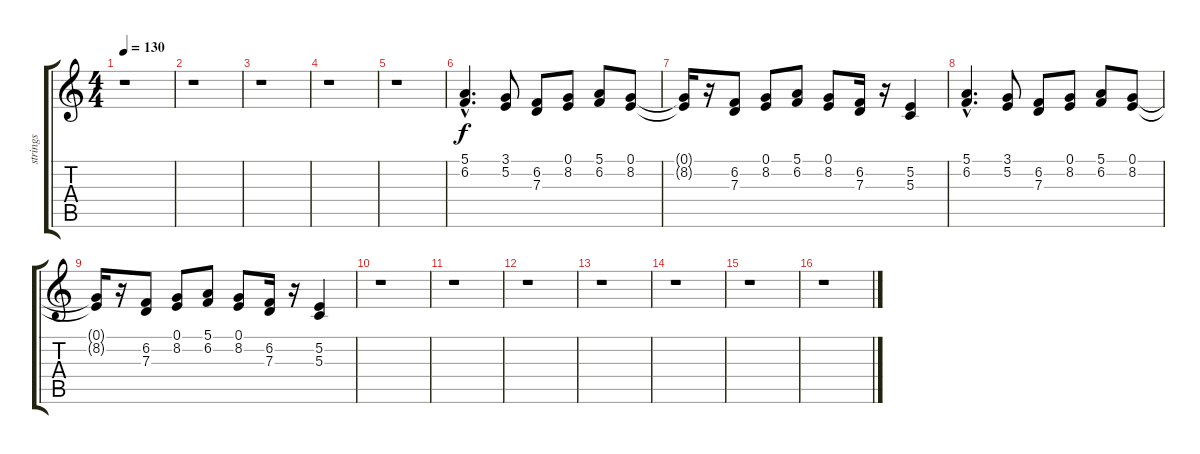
\track ("strings" "strings") {instrument synthvoice}
\staff {score tabs}
\tuning (E4 B3 G3 D3 A2 E2) {hide}
\ts (4 4)
\tempo 130
\clef g2
\ks c
r.1{dy f} |
r.1 |
r.1 |
r.1 |
r.1 |
(5.1{hac} 6.2{hac}).4{d} (3.1 5.2).8 (6.2 7.3).8 (0.1 8.2).8 (5.1 6.2).8 (0.1 8.2).8 |
(0.1{t} 8.2{t}).16 r.16 (6.2 7.3).8 (0.1 8.2).8 (5.1 6.2).8 (0.1 8.2).8 (6.2 7.3).16 r.16 (5.2 5.3).4 |
(5.1{hac} 6.2{hac}).4{d} (3.1 5.2).8 (6.2 7.3).8 (0.1 8.2).8 (5.1 6.2).8 (0.1 8.2).8 |
(0.1{t} 8.2{t}).16 r.16 (6.2 7.3).8 (0.1 8.2).8 (5.1 6.2).8 (0.1 8.2).8 (6.2 7.3).16 r.16 (5.2 5.3).4 |
r.1 |
r.1 |
r.1 |
r.1 |
r.1 |
r.1 |
r.1
